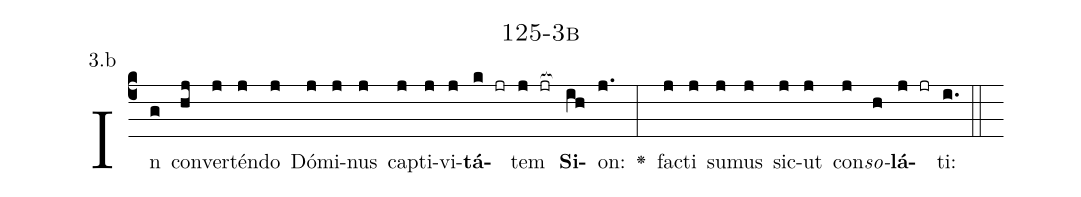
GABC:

name: 125-3b;
annotation: 3.b;
%%
(c4)In(g) con(hj)ver(j)tén(j)do(j) Dó(j)mi(j)nus(j) cap(j)ti(j)vi(j)<b>tá</b>(k jr)tem(j jr[ocb:1{]) <b>Si</b>(ih[ocb:0}])on:(j.) <v>\greheightstar</v>(:) fac(j)ti(j) su(j)mus(j) sic(j)ut(j) con(j)<i>so</i>(h)<b>lá</b>(j jr)ti:(i.) (::)


%E(j) u(j) o(j) u(h) a(j) e.(i.) (::)
